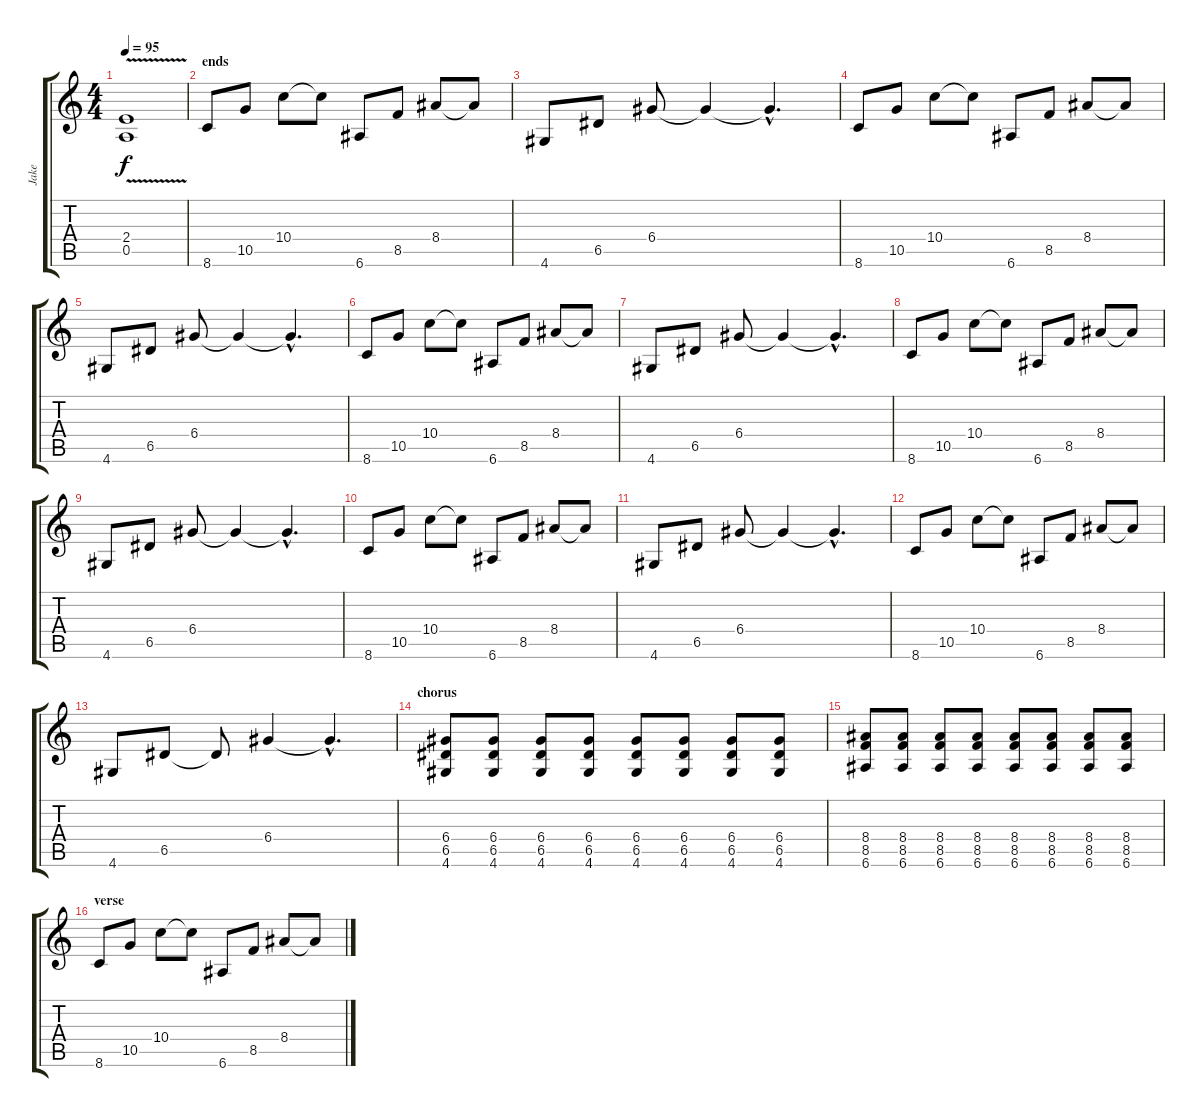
\track ("Jake" "Jake") {instrument overdrivenguitar}
\staff {score tabs}
\tuning (E4 B3 G3 D3 A2 E2) {hide}
\ts (4 4)
\tempo 95
\clef g2
\ks c
(2.4{t} 0.5{v}).1{dy f} |
\section ("" "ends")
8.6.8 10.5.8 10.4.8 10.4{t}.8 6.6.8 8.5.8 8.4.8 8.4{t}.8 |
4.6.8 6.5.8 6.4.8 6.4{t}.4 6.4{hac t}.4{d} |
8.6.8 10.5.8 10.4.8 10.4{t}.8 6.6.8 8.5.8 8.4.8 8.4{t}.8 |
4.6.8 6.5.8 6.4.8 6.4{t}.4 6.4{hac t}.4{d} |
8.6.8 10.5.8 10.4.8 10.4{t}.8 6.6.8 8.5.8 8.4.8 8.4{t}.8 |
4.6.8 6.5.8 6.4.8 6.4{t}.4 6.4{hac t}.4{d} |
8.6.8 10.5.8 10.4.8 10.4{t}.8 6.6.8 8.5.8 8.4.8 8.4{t}.8 |
4.6.8 6.5.8 6.4.8 6.4{t}.4 6.4{hac t}.4{d} |
8.6.8 10.5.8 10.4.8 10.4{t}.8 6.6.8 8.5.8 8.4.8 8.4{t}.8 |
4.6.8 6.5.8 6.4.8 6.4{t}.4 6.4{hac t}.4{d} |
8.6.8 10.5.8 10.4.8 10.4{t}.8 6.6.8 8.5.8 8.4.8 8.4{t}.8 |
4.6.8 6.5.8 6.5{t}.8 6.4.4 6.4{hac t}.4{d} |
\section ("" "chorus")
(6.4 6.5 4.6).8 (6.4 6.5 4.6).8 (6.4 6.5 4.6).8 (6.4 6.5 4.6).8 (6.4 6.5 4.6).8 (6.4 6.5 4.6).8 (6.4 6.5 4.6).8 (6.4 6.5 4.6).8 |
(8.4 8.5 6.6).8 (8.4 8.5 6.6).8 (8.4 8.5 6.6).8 (8.4 8.5 6.6).8 (8.4 8.5 6.6).8 (8.4 8.5 6.6).8 (8.4 8.5 6.6).8 (8.4 8.5 6.6).8 |
\section ("" "verse")
8.6.8 10.5.8 10.4.8 10.4{t}.8 6.6.8 8.5.8 8.4.8 8.4{t}.8
